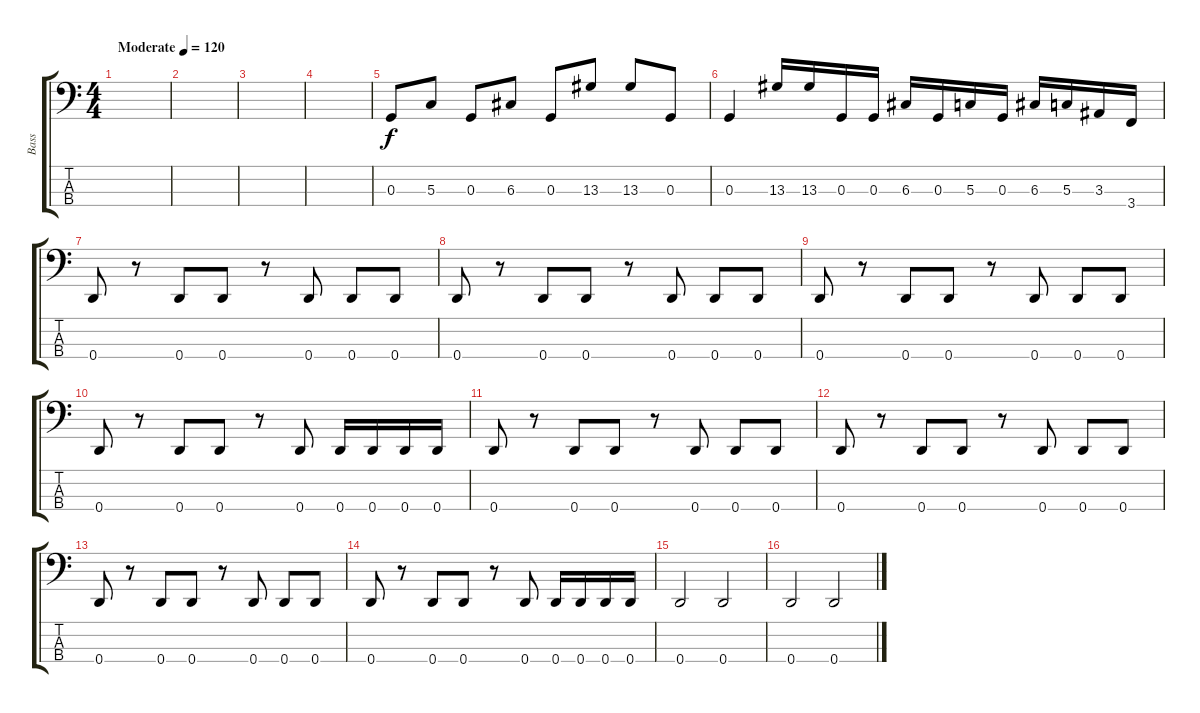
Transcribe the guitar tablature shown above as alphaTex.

\track ("Bass" "Bass") {instrument electricbasspick}
\staff {score tabs}
\tuning (F2 C2 G1 D1) {hide}
\ts (4 4)
\tempo (120 "Moderate")
\clef f4
\ks c
|
|
|
|
0.3.8 5.3.8 0.3.8 6.3.8 0.3.8 13.3.8 13.3.8 0.3.8 |
0.3.4 13.3.16 13.3.16 0.3.16 0.3.16 6.3.16 0.3.16 5.3.16 0.3.16 6.3.16 5.3.16 3.3.16 3.4.16 |
0.4.8 r.8 0.4.8 0.4.8 r.8 0.4.8 0.4.8 0.4.8 |
0.4.8 r.8 0.4.8 0.4.8 r.8 0.4.8 0.4.8 0.4.8 |
0.4.8 r.8 0.4.8 0.4.8 r.8 0.4.8 0.4.8 0.4.8 |
0.4.8 r.8 0.4.8 0.4.8 r.8 0.4.8 0.4.16 0.4.16 0.4.16 0.4.16 |
0.4.8 r.8 0.4.8 0.4.8 r.8 0.4.8 0.4.8 0.4.8 |
0.4.8 r.8 0.4.8 0.4.8 r.8 0.4.8 0.4.8 0.4.8 |
0.4.8 r.8 0.4.8 0.4.8 r.8 0.4.8 0.4.8 0.4.8 |
0.4.8 r.8 0.4.8 0.4.8 r.8 0.4.8 0.4.16 0.4.16 0.4.16 0.4.16 |
0.4.2 0.4.2 |
0.4.2 0.4.2
